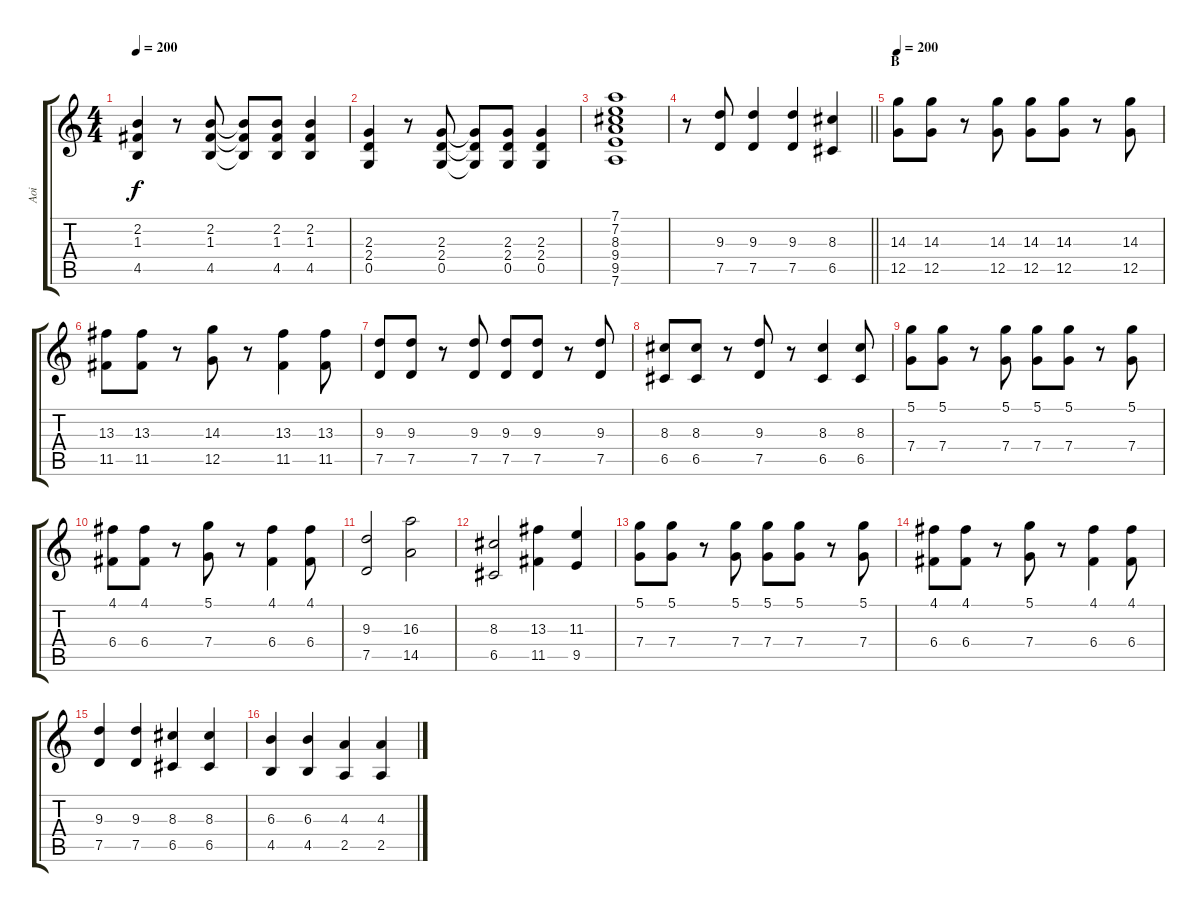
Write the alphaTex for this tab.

\track ("Aoi" "Aoi") {instrument distortionguitar}
\staff {score tabs}
\tuning (D4 A3 F3 C3 G2 D2) {hide}
\ts (4 4)
\tempo 200
\clef g2
\ks c
(2.2 1.3 4.5).4{dy f} r.8 (2.2 1.3 4.5).8 (2.2{t} 1.3{t} 4.5{t}).8 (2.2 1.3 4.5).8 (2.2 1.3 4.5).4 |
(2.3 2.4 0.5).4 r.8 (2.3 2.4 0.5).8 (2.3{t} 2.4{t} 0.5{t}).8 (2.3 2.4 0.5).8 (2.3 2.4 0.5).4 |
(7.1 7.2 8.3 9.4 9.5 7.6).1 |
\barLineRight lightlight
r.8 (9.3 7.5).8 (9.3 7.5).4 (9.3 7.5).4 (8.3 6.5).4 |
\section ("" "B")
\tempo 200
(14.3 12.5).8 (14.3 12.5).8 r.8 (14.3 12.5).8 (14.3 12.5).8 (14.3 12.5).8 r.8 (14.3 12.5).8 |
(13.3 11.5).8 (13.3 11.5).8 r.8 (14.3 12.5).8 r.8 (13.3 11.5).4 (13.3 11.5).8 |
(9.3 7.5).8 (9.3 7.5).8 r.8 (9.3 7.5).8 (9.3 7.5).8 (9.3 7.5).8 r.8 (9.3 7.5).8 |
(8.3 6.5).8 (8.3 6.5).8 r.8 (9.3 7.5).8 r.8 (8.3 6.5).4 (8.3 6.5).8 |
(5.1 7.4).8 (5.1 7.4).8 r.8 (5.1 7.4).8 (5.1 7.4).8 (5.1 7.4).8 r.8 (5.1 7.4).8 |
(4.1 6.4).8 (4.1 6.4).8 r.8 (5.1 7.4).8 r.8 (4.1 6.4).4 (4.1 6.4).8 |
(9.3 7.5).2 (16.3 14.5).2 |
(8.3 6.5).2 (13.3 11.5).4 (11.3 9.5).4 |
(5.1 7.4).8 (5.1 7.4).8 r.8 (5.1 7.4).8 (5.1 7.4).8 (5.1 7.4).8 r.8 (5.1 7.4).8 |
(4.1 6.4).8 (4.1 6.4).8 r.8 (5.1 7.4).8 r.8 (4.1 6.4).4 (4.1 6.4).8 |
(9.3 7.5).4 (9.3 7.5).4 (8.3 6.5).4 (8.3 6.5).4 |
(6.3 4.5).4 (6.3 4.5).4 (4.3 2.5).4 (4.3 2.5).4
